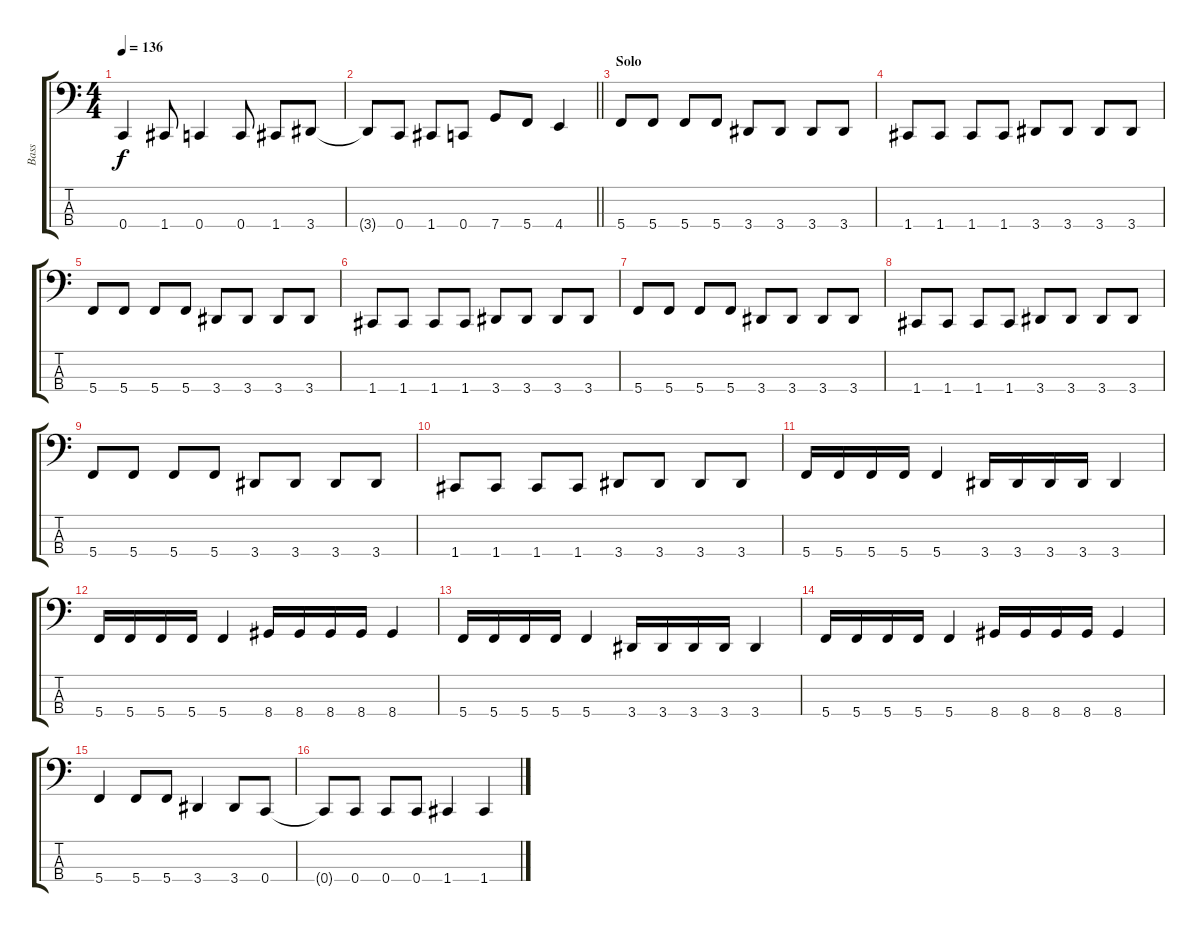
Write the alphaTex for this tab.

\track ("Bass" "Bass") {instrument electricbassfinger}
\staff {score tabs}
\tuning (F2 C2 G1 C1) {hide}
\ts (4 4)
\tempo 136
\clef f4
\ks c
0.4.4{dy f} 1.4.8 0.4.4 0.4.8 1.4.8 3.4.8 |
\barLineRight lightlight
3.4{t}.8 0.4.8 1.4.8 0.4.8 7.4.8 5.4.8 4.4.4 |
\section ("" "Solo")
5.4.8 5.4.8 5.4.8 5.4.8 3.4.8 3.4.8 3.4.8 3.4.8 |
1.4.8 1.4.8 1.4.8 1.4.8 3.4.8 3.4.8 3.4.8 3.4.8 |
5.4.8 5.4.8 5.4.8 5.4.8 3.4.8 3.4.8 3.4.8 3.4.8 |
1.4.8 1.4.8 1.4.8 1.4.8 3.4.8 3.4.8 3.4.8 3.4.8 |
5.4.8 5.4.8 5.4.8 5.4.8 3.4.8 3.4.8 3.4.8 3.4.8 |
1.4.8 1.4.8 1.4.8 1.4.8 3.4.8 3.4.8 3.4.8 3.4.8 |
5.4.8 5.4.8 5.4.8 5.4.8 3.4.8 3.4.8 3.4.8 3.4.8 |
1.4.8 1.4.8 1.4.8 1.4.8 3.4.8 3.4.8 3.4.8 3.4.8 |
5.4.16 5.4.16 5.4.16 5.4.16 5.4.4 3.4.16 3.4.16 3.4.16 3.4.16 3.4.4 |
5.4.16 5.4.16 5.4.16 5.4.16 5.4.4 8.4.16 8.4.16 8.4.16 8.4.16 8.4.4 |
5.4.16 5.4.16 5.4.16 5.4.16 5.4.4 3.4.16 3.4.16 3.4.16 3.4.16 3.4.4 |
5.4.16 5.4.16 5.4.16 5.4.16 5.4.4 8.4.16 8.4.16 8.4.16 8.4.16 8.4.4 |
5.4.4 5.4.8 5.4.8 3.4.4 3.4.8 0.4.8 |
0.4{t}.8 0.4.8 0.4.8 0.4.8 1.4.4 1.4.4
